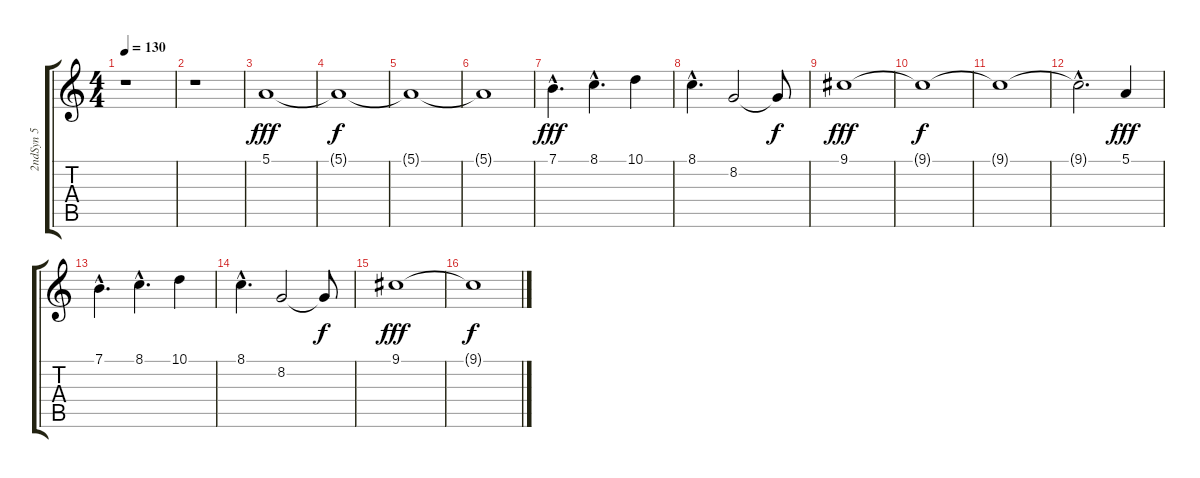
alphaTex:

\track ("2ndSyn 5            " "2ndSyn 5  ") {instrument trumpet}
\staff {score tabs}
\tuning (E4 B3 G3 D3 A2 E2) {hide}
\ts (4 4)
\tempo 130
\clef g2
\ks c
r.1{dy fff} |
r.1 |
5.1.1{volume 0 instrument cello} |
5.1{t}.1{dy f} |
5.1{t}.1 |
5.1{t}.1 |
7.1{hac}.4{d dy fff volume 12} 8.1{hac}.4{d} 10.1.4 |
8.1{hac}.4{d} 8.2.2 8.2{t}.8{dy f} |
9.1.1{dy fff} |
9.1{t}.1{dy f} |
9.1{t}.1 |
9.1{hac t}.2{d} 5.1.4{dy fff} |
7.1{hac}.4{d} 8.1{hac}.4{d} 10.1.4 |
8.1{hac}.4{d} 8.2.2 8.2{t}.8{dy f} |
9.1.1{dy fff} |
9.1{t}.1{dy f}
